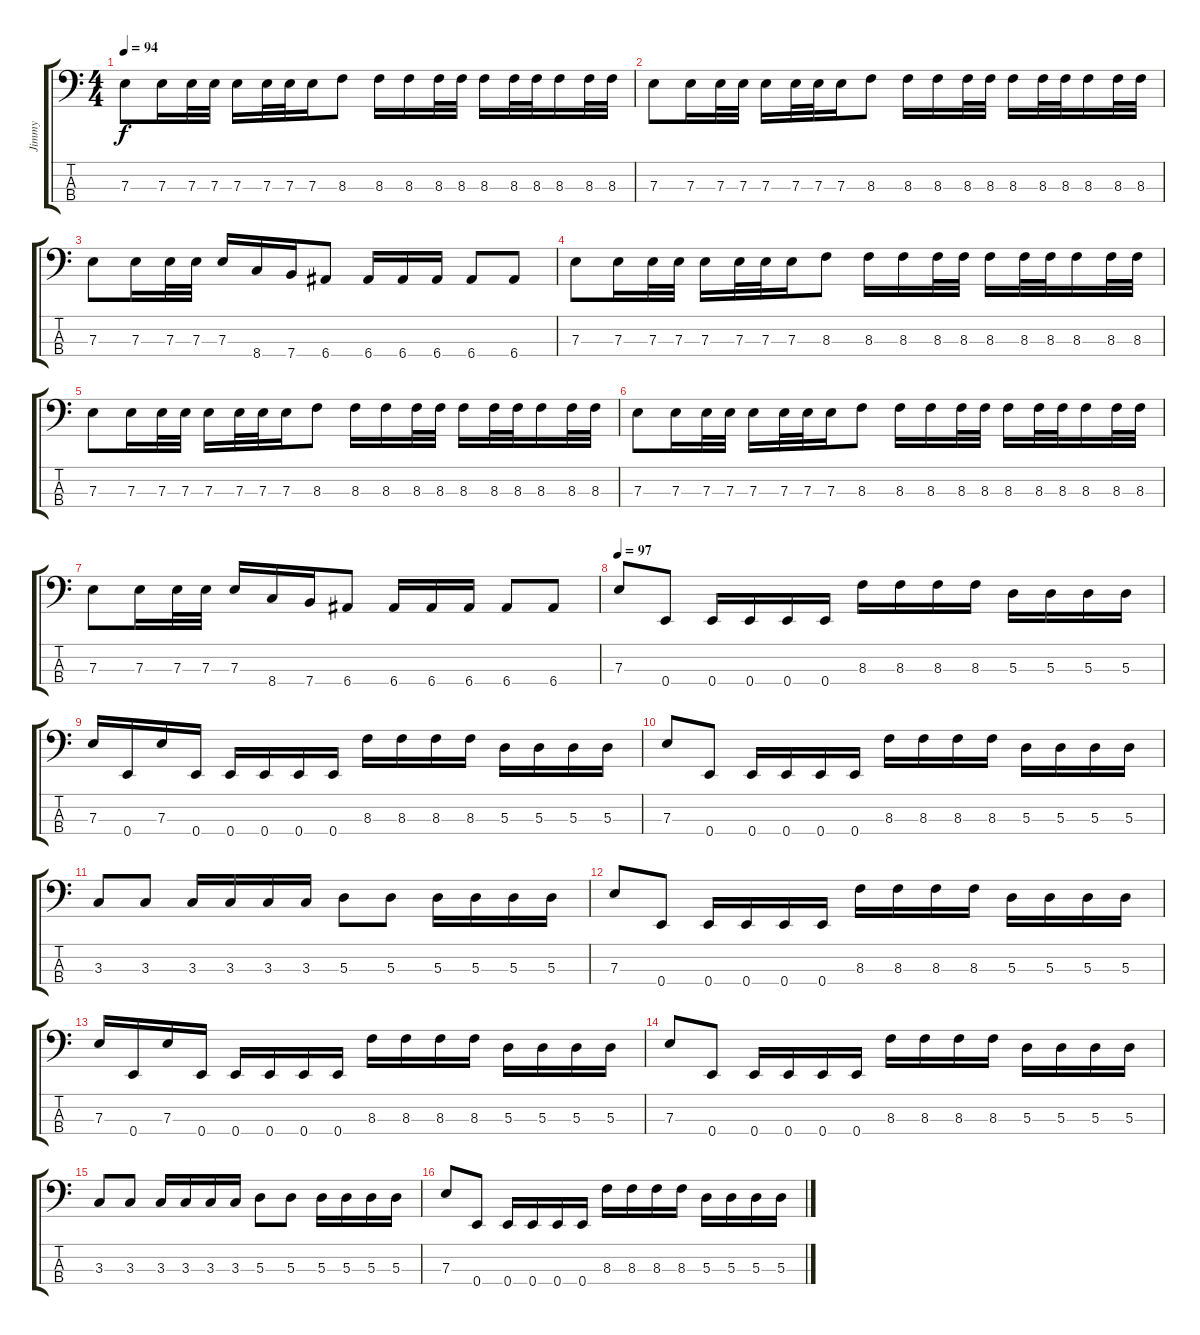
\track ("Jimmy" "Jimmy") {instrument electricbasspick}
\staff {score tabs}
\tuning (G2 D2 A1 E1) {hide}
\ts (4 4)
\tempo 94
\clef f4
\ks c
7.3.8{dy f} 7.3.16 7.3.32 7.3.32 7.3.16 7.3.32 7.3.32 7.3.16 8.3.8 8.3.16 8.3.16 8.3.32 8.3.32 8.3.16 8.3.32 8.3.32 8.3.16 8.3.32 8.3.32 |
7.3.8 7.3.16 7.3.32 7.3.32 7.3.16 7.3.32 7.3.32 7.3.16 8.3.8 8.3.16 8.3.16 8.3.32 8.3.32 8.3.16 8.3.32 8.3.32 8.3.16 8.3.32 8.3.32 |
7.3.8 7.3.16 7.3.32 7.3.32 7.3.16 8.4.16 7.4.16 6.4.8 6.4.16 6.4.16 6.4.16 6.4.8 6.4.8 |
7.3.8 7.3.16 7.3.32 7.3.32 7.3.16 7.3.32 7.3.32 7.3.16 8.3.8 8.3.16 8.3.16 8.3.32 8.3.32 8.3.16 8.3.32 8.3.32 8.3.16 8.3.32 8.3.32 |
7.3.8 7.3.16 7.3.32 7.3.32 7.3.16 7.3.32 7.3.32 7.3.16 8.3.8 8.3.16 8.3.16 8.3.32 8.3.32 8.3.16 8.3.32 8.3.32 8.3.16 8.3.32 8.3.32 |
7.3.8 7.3.16 7.3.32 7.3.32 7.3.16 7.3.32 7.3.32 7.3.16 8.3.8 8.3.16 8.3.16 8.3.32 8.3.32 8.3.16 8.3.32 8.3.32 8.3.16 8.3.32 8.3.32 |
7.3.8 7.3.16 7.3.32 7.3.32 7.3.16 8.4.16 7.4.16 6.4.8 6.4.16 6.4.16 6.4.16 6.4.8 6.4.8 |
\tempo 97
7.3.8 0.4.8 0.4.16 0.4.16 0.4.16 0.4.16 8.3.16 8.3.16 8.3.16 8.3.16 5.3.16 5.3.16 5.3.16 5.3.16 |
7.3.16 0.4.16 7.3.16 0.4.16 0.4.16 0.4.16 0.4.16 0.4.16 8.3.16 8.3.16 8.3.16 8.3.16 5.3.16 5.3.16 5.3.16 5.3.16 |
7.3.8 0.4.8 0.4.16 0.4.16 0.4.16 0.4.16 8.3.16 8.3.16 8.3.16 8.3.16 5.3.16 5.3.16 5.3.16 5.3.16 |
3.3.8 3.3.8 3.3.16 3.3.16 3.3.16 3.3.16 5.3.8 5.3.8 5.3.16 5.3.16 5.3.16 5.3.16 |
7.3.8 0.4.8 0.4.16 0.4.16 0.4.16 0.4.16 8.3.16 8.3.16 8.3.16 8.3.16 5.3.16 5.3.16 5.3.16 5.3.16 |
7.3.16 0.4.16 7.3.16 0.4.16 0.4.16 0.4.16 0.4.16 0.4.16 8.3.16 8.3.16 8.3.16 8.3.16 5.3.16 5.3.16 5.3.16 5.3.16 |
7.3.8 0.4.8 0.4.16 0.4.16 0.4.16 0.4.16 8.3.16 8.3.16 8.3.16 8.3.16 5.3.16 5.3.16 5.3.16 5.3.16 |
3.3.8 3.3.8 3.3.16 3.3.16 3.3.16 3.3.16 5.3.8 5.3.8 5.3.16 5.3.16 5.3.16 5.3.16 |
7.3.8 0.4.8 0.4.16 0.4.16 0.4.16 0.4.16 8.3.16 8.3.16 8.3.16 8.3.16 5.3.16 5.3.16 5.3.16 5.3.16
